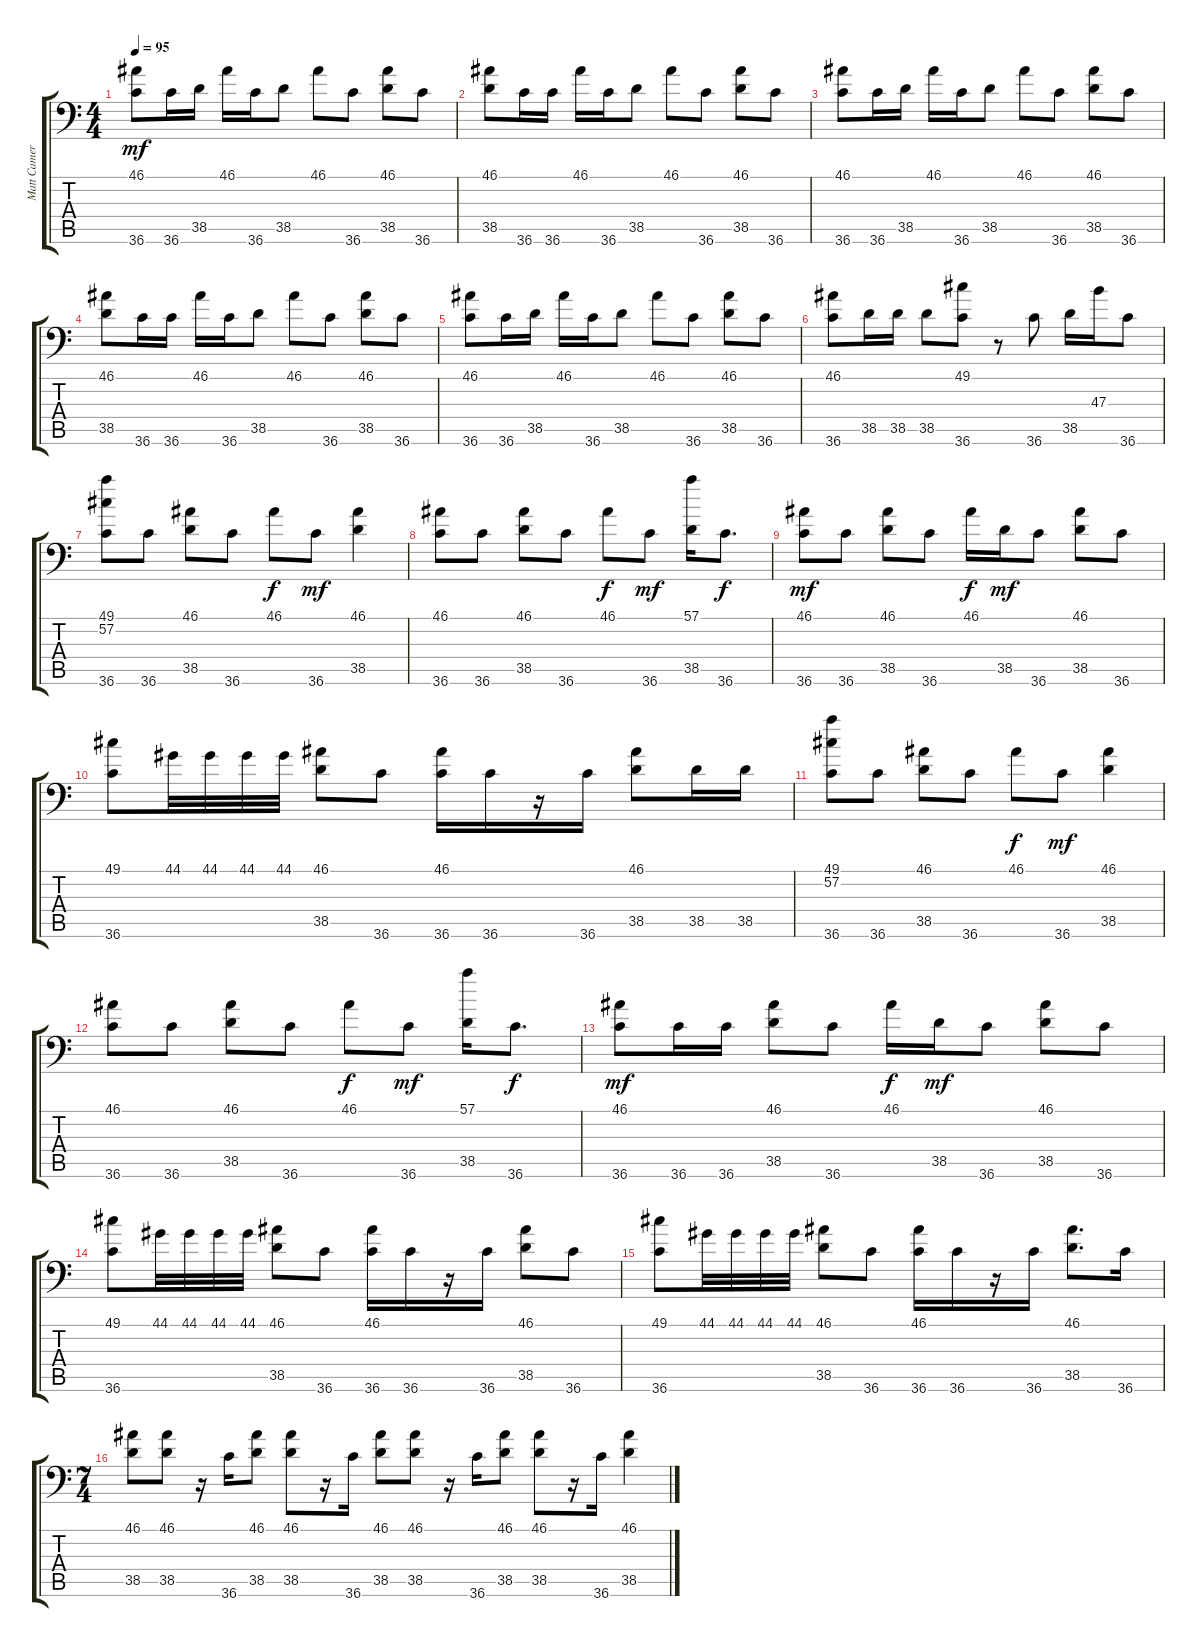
\track ("Matt Cameron - Drums" "Matt Camer") {instrument acousticgrandpiano}
\staff {score tabs}
\tuning (C-1 C-1 C-1 C-1 C-1 C-1) {hide}
\ts (4 4)
\tempo 95
\clef f4
\ks c
(46.1 36.6).8{dy mf} 36.6.16 38.5.16 46.1.16 36.6.16 38.5.8 46.1.8 36.6.8 (46.1 38.5).8 36.6.8 |
(46.1 38.5).8 36.6.16 36.6.16 46.1.16 36.6.16 38.5.8 46.1.8 36.6.8 (46.1 38.5).8 36.6.8 |
(46.1 36.6).8 36.6.16 38.5.16 46.1.16 36.6.16 38.5.8 46.1.8 36.6.8 (46.1 38.5).8 36.6.8 |
(46.1 38.5).8 36.6.16 36.6.16 46.1.16 36.6.16 38.5.8 46.1.8 36.6.8 (46.1 38.5).8 36.6.8 |
(46.1 36.6).8 36.6.16 38.5.16 46.1.16 36.6.16 38.5.8 46.1.8 36.6.8 (46.1 38.5).8 36.6.8 |
(46.1 36.6).8 38.5.16 38.5.16 38.5.8 (49.1 36.6).8 r.8 36.6.8 38.5.16 47.3.16 36.6.8 |
(49.1 57.2 36.6).8 36.6.8 (46.1 38.5).8 36.6.8 46.1.8{dy f} 36.6.8{dy mf} (46.1 38.5).4 |
(46.1 36.6).8 36.6.8 (46.1 38.5).8 36.6.8 46.1.8{dy f} 36.6.8{dy mf} (57.1 38.5).16 36.6.8{d dy f} |
(46.1 36.6).8{dy mf} 36.6.8 (46.1 38.5).8 36.6.8 46.1.16{dy f} 38.5.16{dy mf} 36.6.8 (46.1 38.5).8 36.6.8 |
(49.1 36.6).8 44.1.32 44.1.32 44.1.32 44.1.32 (46.1 38.5).8 36.6.8 (46.1 36.6).16 36.6.16 r.16 36.6.16 (46.1 38.5).8 38.5.16 38.5.16 |
(49.1 57.2 36.6).8 36.6.8 (46.1 38.5).8 36.6.8 46.1.8{dy f} 36.6.8{dy mf} (46.1 38.5).4 |
(46.1 36.6).8 36.6.8 (46.1 38.5).8 36.6.8 46.1.8{dy f} 36.6.8{dy mf} (57.1 38.5).16 36.6.8{d dy f} |
(46.1 36.6).8{dy mf} 36.6.16 36.6.16 (46.1 38.5).8 36.6.8 46.1.16{dy f} 38.5.16{dy mf} 36.6.8 (46.1 38.5).8 36.6.8 |
(49.1 36.6).8 44.1.32 44.1.32 44.1.32 44.1.32 (46.1 38.5).8 36.6.8 (46.1 36.6).16 36.6.16 r.16 36.6.16 (46.1 38.5).8 36.6.8 |
(49.1 36.6).8 44.1.32 44.1.32 44.1.32 44.1.32 (46.1 38.5).8 36.6.8 (46.1 36.6).16 36.6.16 r.16 36.6.16 (46.1 38.5).8{d} 36.6.16 |
\ts (7 4)
(46.1 38.5).8 (46.1 38.5).8 r.16 36.6.16 (46.1 38.5).8 (46.1 38.5).8 r.16 36.6.16 (46.1 38.5).8 (46.1 38.5).8 r.16 36.6.16 (46.1 38.5).8 (46.1 38.5).8 r.16 36.6.16 (46.1 38.5).4
